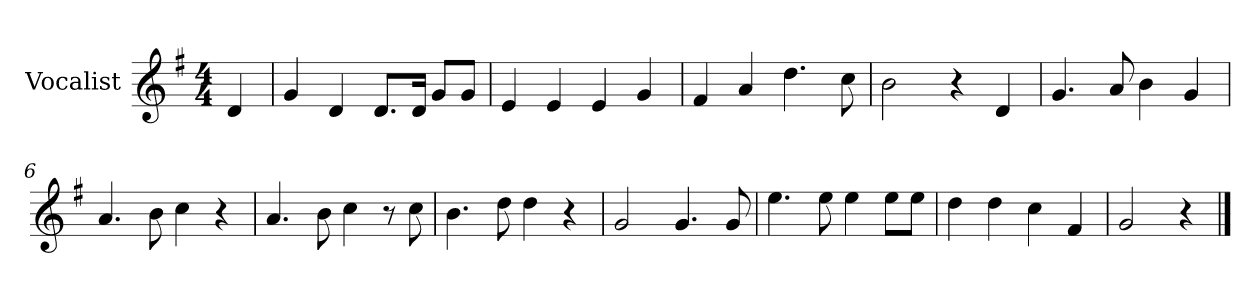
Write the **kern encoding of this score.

**kern
*part1
*staff1
*I"Vocalist
*k[f#]
*G:
*M4/4
=
4d
=1
4g
4d
8.dL
16dJk
8gL
8gJ
=2
4e
4e
4e
4g
=3
4f#
4a
4.dd
8cc
=4
2b
4r
4d
=5
4.g
8a
4b
4g
=6
4.a
8b
4cc
4r
=7
4.a
8b
4cc
8r
8cc
=8
4.b
8dd
4dd
4r
=9
2g
4.g
8g
=10
4.ee
8ee
4ee
8eeL
8eeJ
=11
4dd
4dd
4cc
4f#
=12
2g
4r
==
*-
